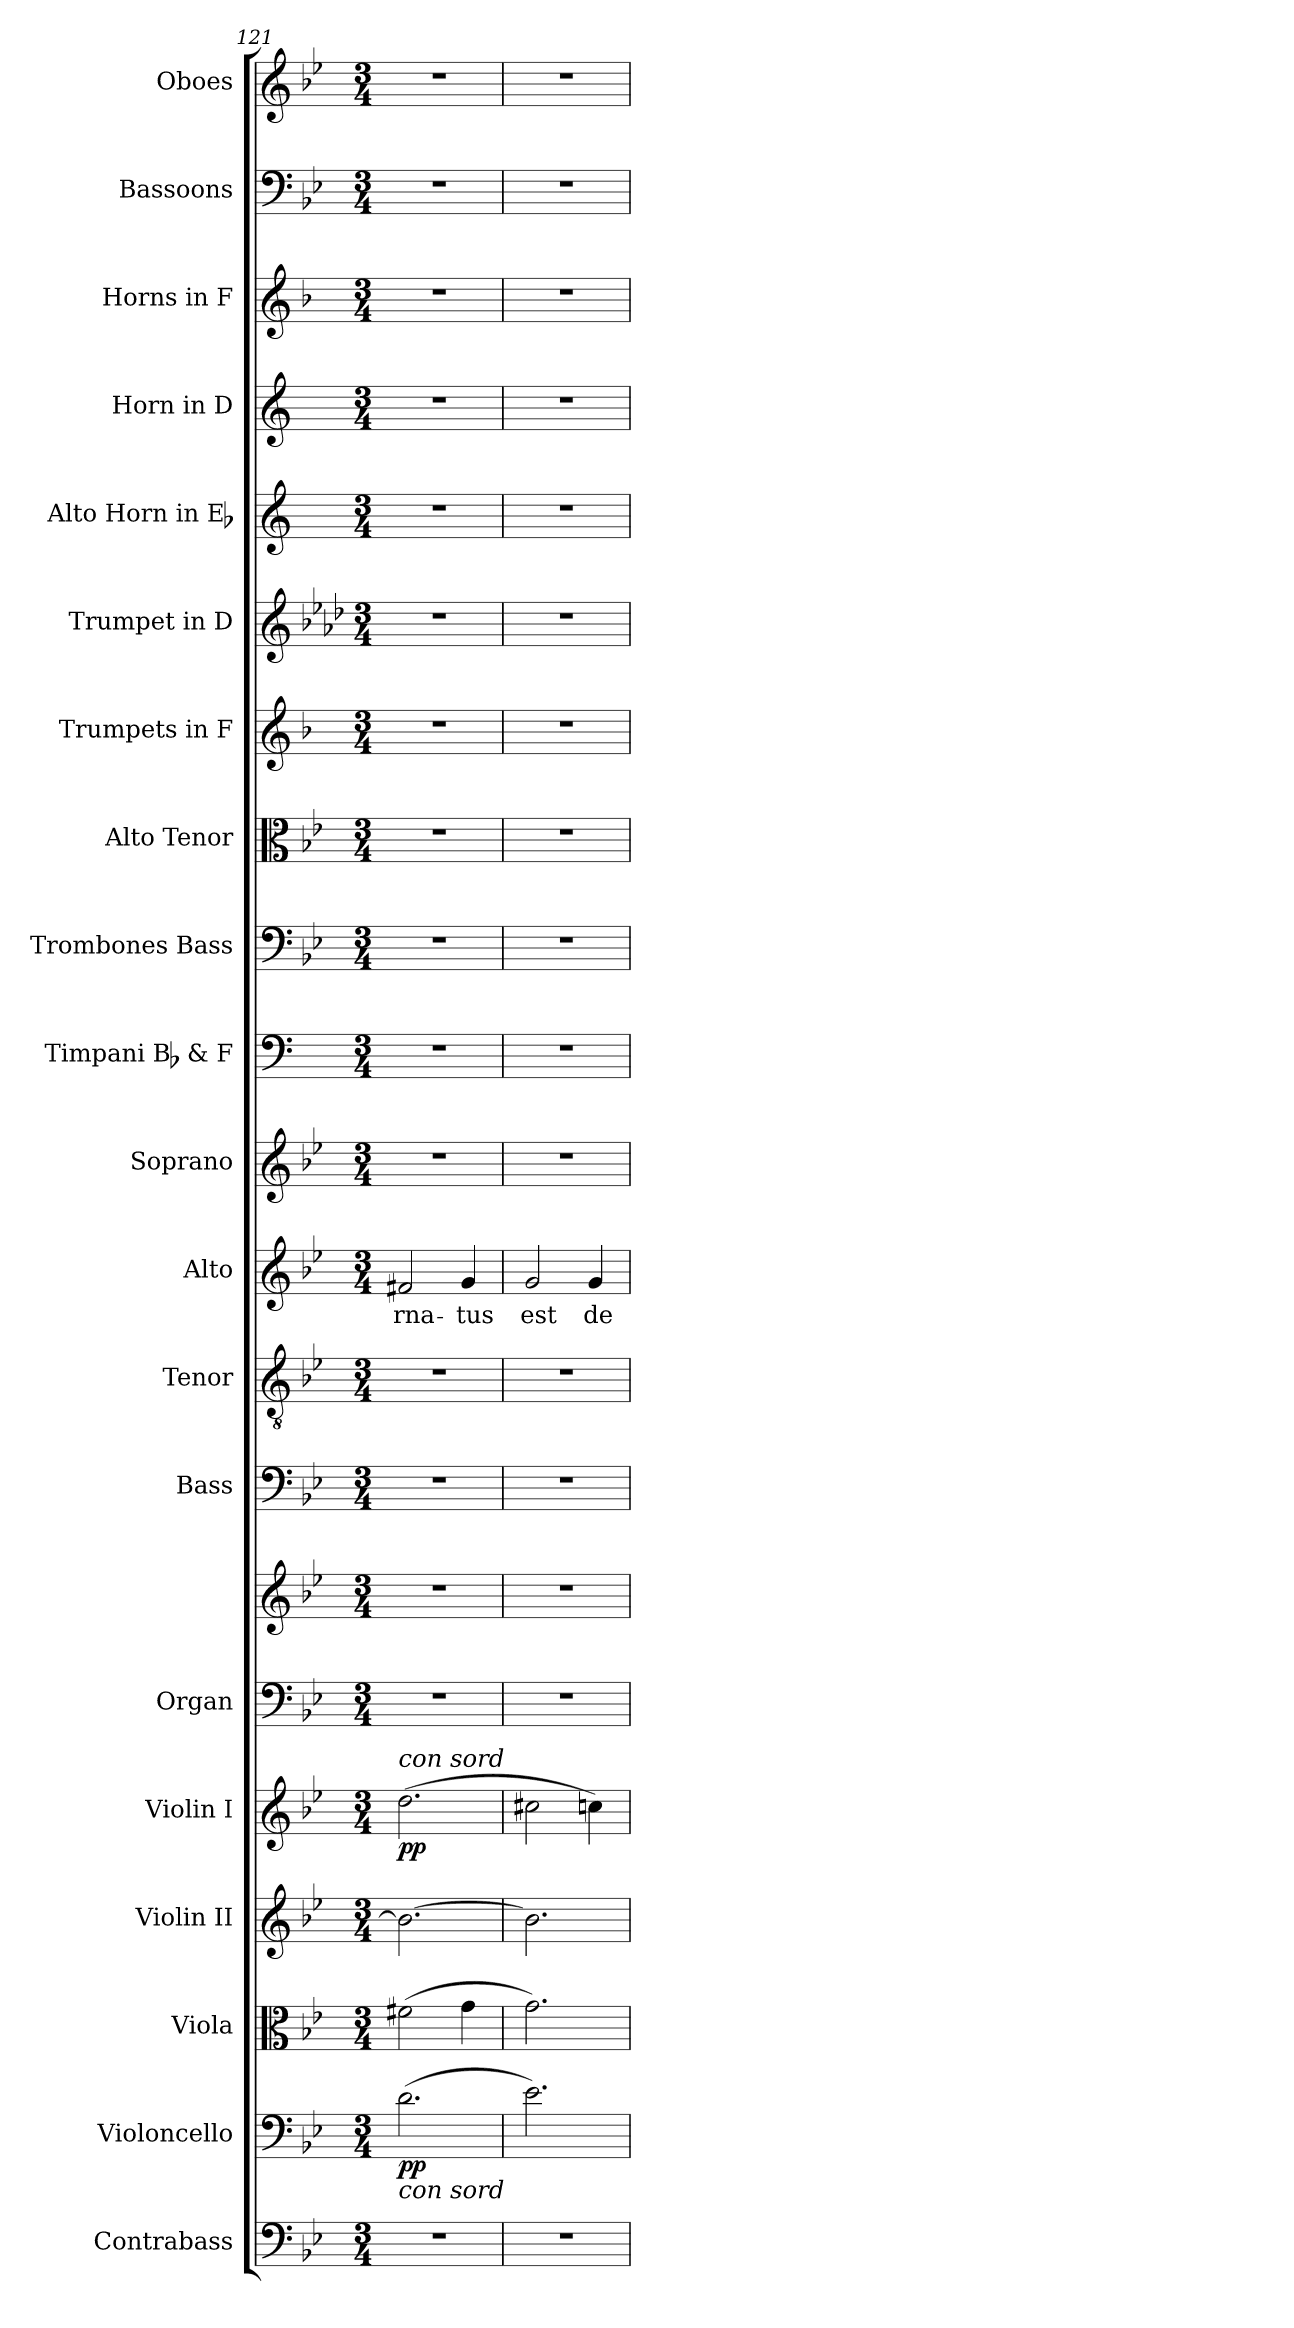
**kern	**kern	**dynam	**kern	**kern	**kern	**dynam	**kern	**kern	**kern	**kern	**kern	**text	**kern	**kern	**kern	**kern	**kern	**kern	**kern	**kern	**kern	**kern	**kern
*part20	*part19	*part19	*part18	*part17	*part16	*part16	*part15	*part15	*part14	*part13	*part12	*part12	*part11	*part10	*part9	*part8	*part7	*part6	*part5	*part4	*part3	*part2	*part1
*staff21	*staff20	*staff20	*staff19	*staff18	*staff17	*staff17	*staff16	*staff15	*staff14	*staff13	*staff12	*staff12	*staff11	*staff10	*staff9	*staff8	*staff7	*staff6	*staff5	*staff4	*staff3	*staff2	*staff1
*I"Contrabass	*I"Violoncello	*	*I"Viola	*I"Violin II	*I"Violin I	*	*I"Organ	*	*I"Bass	*I"Tenor	*I"Alto	*	*I"Soprano	*I"Timpani Bb & F	*I"Trombones  Bass	*I"Alto Tenor	*I"Trumpets in F	*I"Trumpet in D	*I"Alto Horn in Eb	*I"Horn in D	*I"Horns in F	*I"Bassoons	*I"Oboes
*I'Cb.	*I'Vc.	*	*I'Vla.	*I'Vln. II	*I'Vln. I	*	*I'Org.	*	*I'B.	*I'T.	*I'A.	*	*I'S.	*I'Timp.	*	*	*	*	*	*	*I'Hn.	*I'Bsn.	*I'Ob.
*clefF4	*clefF4	*	*clefC3	*clefG2	*clefG2	*	*clefF4	*clefG2	*clefF4	*clefGv2	*clefG2	*	*clefG2	*clefF4	*clefF4	*clefC3	*clefG2	*clefG2	*clefG2	*clefG2	*clefG2	*clefF4	*clefG2
*ITrd7c12	*	*	*	*	*	*	*	*	*	*ITrd7c12	*	*	*	*	*	*	*ITrd4c7	*ITrd-1c-2	*ITrd5c8	*ITrd6c10	*ITrd4c7	*	*
*k[b-e-]	*k[b-e-]	*	*k[b-e-]	*k[b-e-]	*k[b-e-]	*	*k[b-e-]	*k[b-e-]	*k[b-e-]	*k[b-e-]	*k[b-e-]	*	*k[b-e-]	*k[]	*k[b-e-]	*k[b-e-]	*k[b-e-]	*k[b-e-]	*k[f#c#g#d#]	*k[f#c#]	*k[b-e-]	*k[b-e-]	*k[b-e-]
*B-:	*B-:	*	*B-:	*B-:	*B-:	*	*B-:	*B-:	*B-:	*B-:	*B-:	*	*B-:	*C:	*B-:	*B-:	*B-:	*B-:	*E:	*D:	*B-:	*B-:	*B-:
*M3/4	*M3/4	*	*M3/4	*M3/4	*M3/4	*	*M3/4	*M3/4	*M3/4	*M3/4	*M3/4	*	*M3/4	*M3/4	*M3/4	*M3/4	*M3/4	*M3/4	*M3/4	*M3/4	*M3/4	*M3/4	*M3/4
=121	=121	=121	=121	=121	=121	=121	=121	=121	=121	=121	=121	=121	=121	=121	=121	=121	=121	=121	=121	=121	=121	=121	=121
!LO:N:vis=1	!	!	!	!	!	!	!LO:N:vis=1	!LO:N:vis=1	!LO:N:vis=1	!LO:N:vis=1	!	!	!	!	!	!	!	!	!	!	!	!	!
!	!	!	!	!	!LO:TX:a:i:t=con sord	!	!	!	!	!	!	!	!	!	!	!	!	!	!	!	!	!	!
!	!LO:TX:b:i:t=con sord	!	!	!	!	!	!	!	!	!	!	!	!	!	!	!	!	!	!	!	!	!	!
!	!	!	!	!	!	!	!	!	!	!	!	!LO:LY:b:color=#000000	!LO:N:vis=1	!LO:N:vis=1	!LO:N:vis=1	!LO:N:vis=1	!LO:N:vis=1	!LO:N:vis=1	!LO:N:vis=1	!LO:N:vis=1	!LO:N:vis=1	!LO:N:vis=1	!LO:N:vis=1
2.r	(2.di\	pp	(2f#Xi\	2.b-i\_	(2.ddi\	pp	2.r	2.r	2.r	2.r	2f#Xi/	-rna-	2.r	2.r	2.r	2.r	2.r	2.r	2.r	2.r	2.r	2.r	2.r
!	!	!	!	!	!	!	!	!	!	!	!	!LO:LY:b:color=#000000	!	!	!	!	!	!	!	!	!	!	!
.	.	.	4gi\	.	.	.	.	.	.	.	4gi/	-tus	.	.	.	.	.	.	.	.	.	.	.
=122	=122	=122	=122	=122	=122	=122	=122	=122	=122	=122	=122	=122	=122	=122	=122	=122	=122	=122	=122	=122	=122	=122	=122
!LO:N:vis=1	!	!	!	!	!	!	!LO:N:vis=1	!LO:N:vis=1	!LO:N:vis=1	!LO:N:vis=1	!	!	!	!	!	!	!	!	!	!	!	!	!
!	!	!	!	!	!	!	!	!	!	!	!	!LO:LY:b:color=#000000	!LO:N:vis=1	!LO:N:vis=1	!LO:N:vis=1	!LO:N:vis=1	!LO:N:vis=1	!LO:N:vis=1	!LO:N:vis=1	!LO:N:vis=1	!LO:N:vis=1	!LO:N:vis=1	!LO:N:vis=1
2.r	2.e-i\)	.	2.gi\)	2.b-i\]	2cc#Xi\	.	2.r	2.r	2.r	2.r	2gi/	est	2.r	2.r	2.r	2.r	2.r	2.r	2.r	2.r	2.r	2.r	2.r
!	!	!	!	!	!	!	!	!	!	!	!	!LO:LY:b:color=#000000	!	!	!	!	!	!	!	!	!	!	!
.	.	.	.	.	4ccni\)	.	.	.	.	.	4gi/	de	.	.	.	.	.	.	.	.	.	.	.
=	=	=	=	=	=	=	=	=	=	=	=	=	=	=	=	=	=	=	=	=	=	=	=
*-	*-	*-	*-	*-	*-	*-	*-	*-	*-	*-	*-	*-	*-	*-	*-	*-	*-	*-	*-	*-	*-	*-	*-
